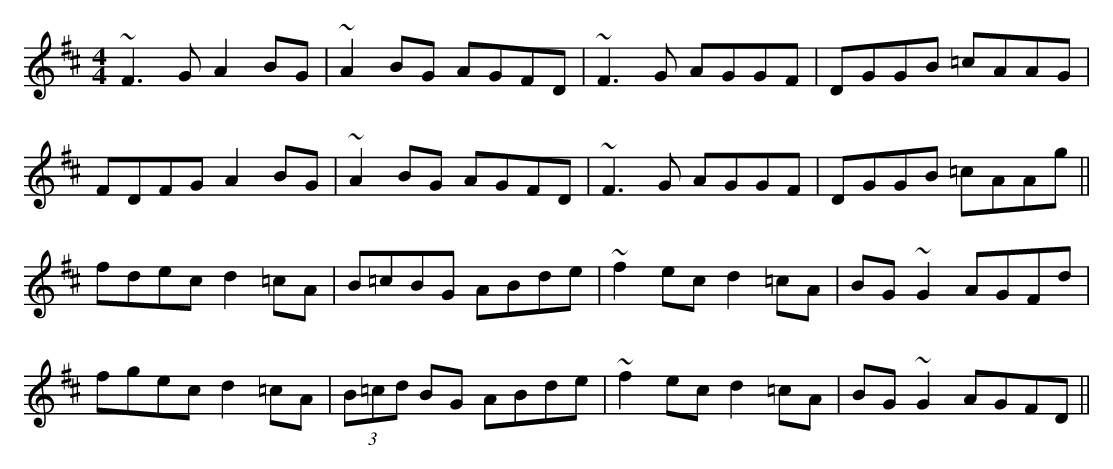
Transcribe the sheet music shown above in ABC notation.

X:1
M:4/4
K:D
~F3G A2BG|~A2BG AGFD|~F3G AGGF|DGGB =cAAG|
FDFG A2BG|~A2BG AGFD|~F3G AGGF|DGGB =cAAg||
fdec d2=cA|B=cBG ABde|~f2ec d2=cA|BG~G2 AGFd|
fgec d2=cA|(3B=cd BG ABde|~f2ec d2=cA|BG~G2 AGFD||
